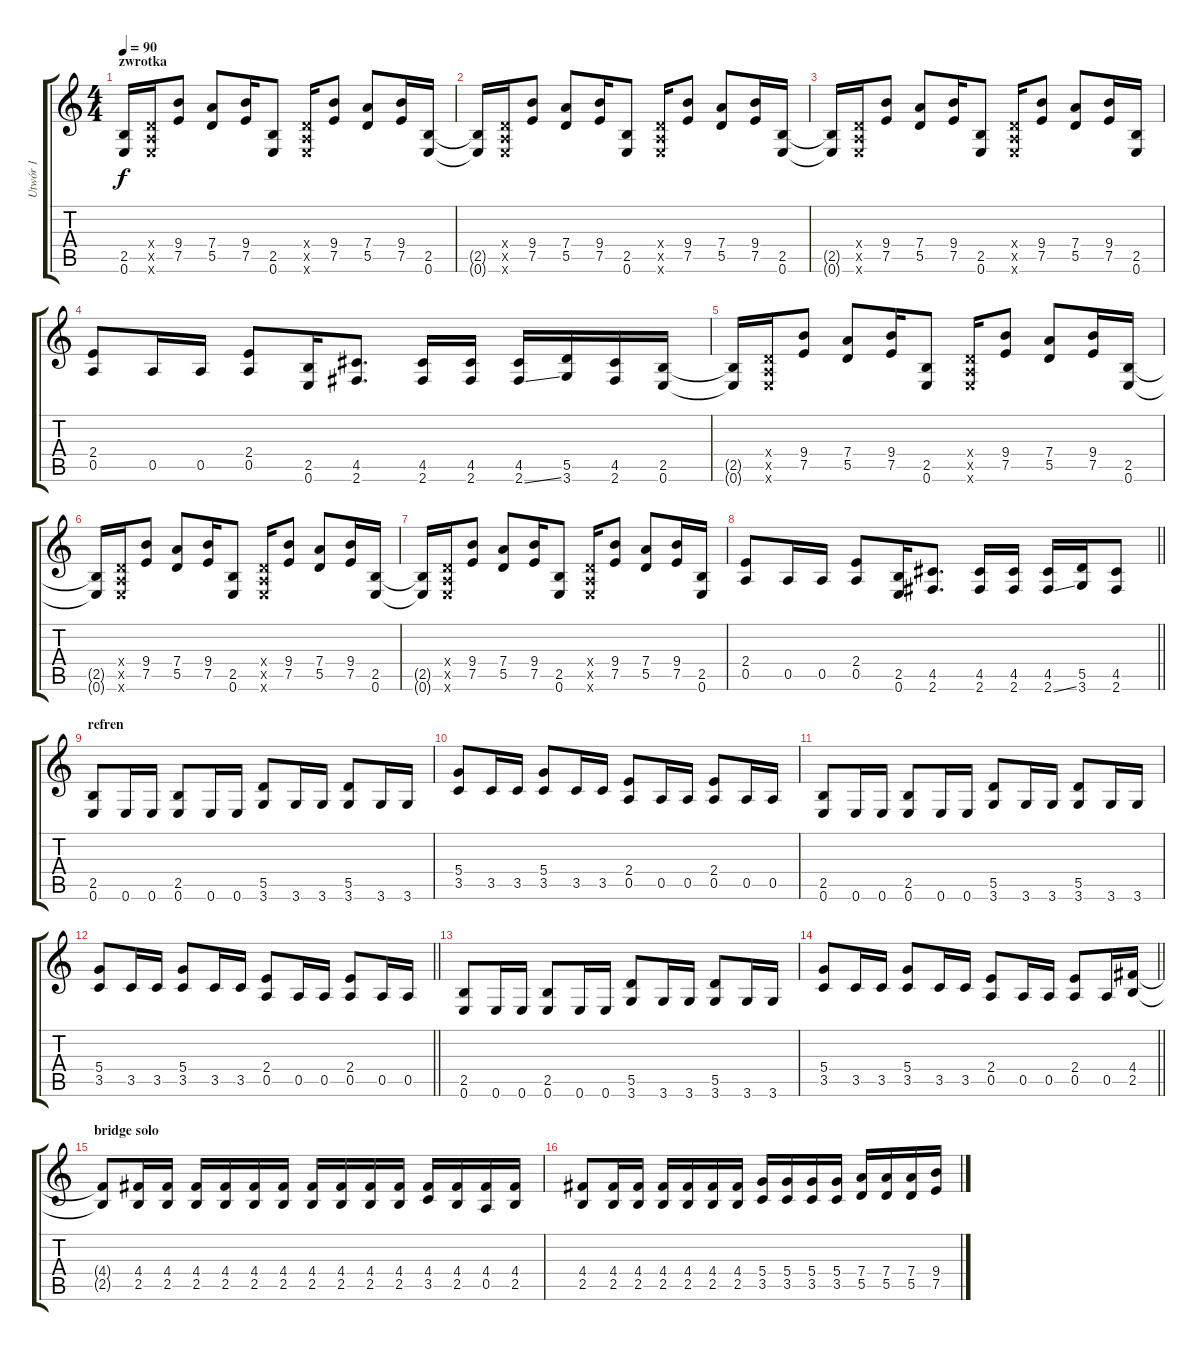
\track ("Utwór 1" "Utwór 1") {instrument distortionguitar}
\staff {score tabs}
\tuning (E4 B3 G3 D3 A2 E2) {hide}
\ts (4 4)
\section ("" "zwrotka")
\tempo 90
\clef g2
\ks c
(2.5{t} 0.6{t}).16{dy f} (0.4{x} 0.5{x} 0.6{x}).16 (9.4 7.5).8 (7.4 5.5).8 (9.4 7.5).16 (2.5 0.6).8 (0.4{x} 0.5{x} 0.6{x}).16 (9.4 7.5).8 (7.4 5.5).8 (9.4 7.5).16 (2.5 0.6).16 |
(2.5{t} 0.6{t}).16 (0.4{x} 0.5{x} 0.6{x}).16 (9.4 7.5).8 (7.4 5.5).8 (9.4 7.5).16 (2.5 0.6).8 (0.4{x} 0.5{x} 0.6{x}).16 (9.4 7.5).8 (7.4 5.5).8 (9.4 7.5).16 (2.5 0.6).16 |
(2.5{t} 0.6{t}).16 (0.4{x} 0.5{x} 0.6{x}).16 (9.4 7.5).8 (7.4 5.5).8 (9.4 7.5).16 (2.5 0.6).8 (0.4{x} 0.5{x} 0.6{x}).16 (9.4 7.5).8 (7.4 5.5).8 (9.4 7.5).16 (2.5 0.6).16 |
(2.4 0.5).8 0.5.16 0.5.16 (2.4 0.5).8 (2.5 0.6).16 (4.5 2.6).8{d} (4.5 2.6).16 (4.5 2.6).16 (4.5 2.6{ss}).16 (5.5 3.6).16 (4.5 2.6).16 (2.5 0.6).16 |
(2.5{t} 0.6{t}).16 (0.4{x} 0.5{x} 0.6{x}).16 (9.4 7.5).8 (7.4 5.5).8 (9.4 7.5).16 (2.5 0.6).8 (0.4{x} 0.5{x} 0.6{x}).16 (9.4 7.5).8 (7.4 5.5).8 (9.4 7.5).16 (2.5 0.6).16 |
(2.5{t} 0.6{t}).16 (0.4{x} 0.5{x} 0.6{x}).16 (9.4 7.5).8 (7.4 5.5).8 (9.4 7.5).16 (2.5 0.6).8 (0.4{x} 0.5{x} 0.6{x}).16 (9.4 7.5).8 (7.4 5.5).8 (9.4 7.5).16 (2.5 0.6).16 |
(2.5{t} 0.6{t}).16 (0.4{x} 0.5{x} 0.6{x}).16 (9.4 7.5).8 (7.4 5.5).8 (9.4 7.5).16 (2.5 0.6).8 (0.4{x} 0.5{x} 0.6{x}).16 (9.4 7.5).8 (7.4 5.5).8 (9.4 7.5).16 (2.5 0.6).16 |
\barLineRight lightlight
(2.4 0.5).8 0.5.16 0.5.16 (2.4 0.5).8 (2.5 0.6).16 (4.5 2.6).8{d} (4.5 2.6).16 (4.5 2.6).16 (4.5 2.6{ss}).16 (5.5 3.6).16 (4.5 2.6).8 |
\section ("" "refren")
(2.5 0.6).8 0.6.16 0.6.16 (2.5 0.6).8 0.6.16 0.6.16 (5.5 3.6).8 3.6.16 3.6.16 (5.5 3.6).8 3.6.16 3.6.16 |
(5.4 3.5).8 3.5.16 3.5.16 (5.4 3.5).8 3.5.16 3.5.16 (2.4 0.5).8 0.5.16 0.5.16 (2.4 0.5).8 0.5.16 0.5.16 |
(2.5 0.6).8 0.6.16 0.6.16 (2.5 0.6).8 0.6.16 0.6.16 (5.5 3.6).8 3.6.16 3.6.16 (5.5 3.6).8 3.6.16 3.6.16 |
\barLineRight lightlight
(5.4 3.5).8 3.5.16 3.5.16 (5.4 3.5).8 3.5.16 3.5.16 (2.4 0.5).8 0.5.16 0.5.16 (2.4 0.5).8 0.5.16 0.5.16 |
(2.5 0.6).8 0.6.16 0.6.16 (2.5 0.6).8 0.6.16 0.6.16 (5.5 3.6).8 3.6.16 3.6.16 (5.5 3.6).8 3.6.16 3.6.16 |
\barLineRight lightlight
(5.4 3.5).8 3.5.16 3.5.16 (5.4 3.5).8 3.5.16 3.5.16 (2.4 0.5).8 0.5.16 0.5.16 (2.4 0.5).8 0.5.16 (4.4 2.5).16 |
\section ("" "bridge solo")
(4.4{t} 2.5{t}).8 (4.4 2.5).16 (4.4 2.5).16 (4.4 2.5).16 (4.4 2.5).16 (4.4 2.5).16 (4.4 2.5).16 (4.4 2.5).16 (4.4 2.5).16 (4.4 2.5).16 (4.4 2.5).16 (4.4 3.5).16 (4.4 2.5).16 (4.4 0.5).16 (4.4 2.5).16 |
(4.4 2.5).8 (4.4 2.5).16 (4.4 2.5).16 (4.4 2.5).16 (4.4 2.5).16 (4.4 2.5).16 (4.4 2.5).16 (5.4 3.5).16 (5.4 3.5).16 (5.4 3.5).16 (5.4 3.5).16 (7.4 5.5).16 (7.4 5.5).16 (7.4 5.5).16 (9.4 7.5).16
